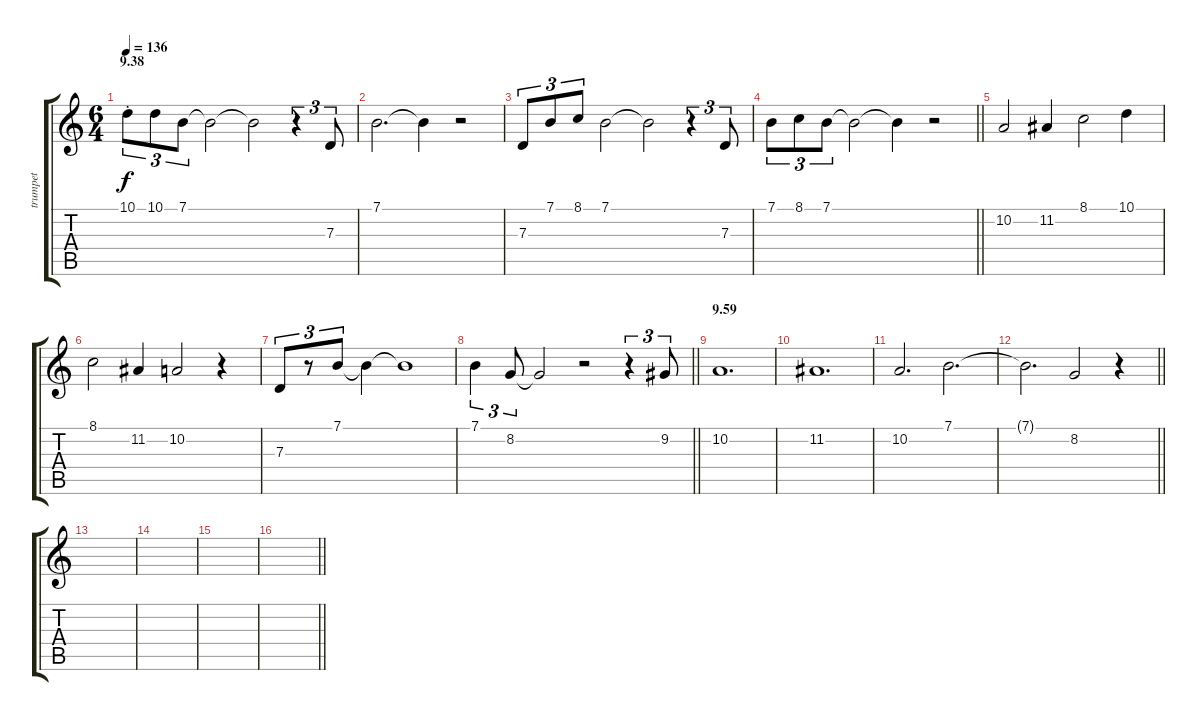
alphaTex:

\track ("trumpet" "trumpet") {instrument trumpet}
\staff {score tabs}
\tuning (E4 B3 G3 D3 A2 E2) {hide}
\ts (6 4)
\section ("" "9.38")
\tempo 136
\clef g2
\ks c
10.1{st}.8{tu (3 2) dy f} 10.1.8{tu (3 2)} 7.1.8{tu (3 2)} 7.1{t}.2 7.1{t}.2 r.4{tu (3 2)} 7.3.8{tu (3 2)} |
7.1.2{d} 7.1{t}.4 r.2 |
7.3.8{tu (3 2)} 7.1.8{tu (3 2)} 8.1.8{tu (3 2)} 7.1.2 7.1{t}.2 r.4{tu (3 2)} 7.3.8{tu (3 2)} |
\barLineRight lightlight
7.1.8{tu (3 2)} 8.1.8{tu (3 2)} 7.1.8{tu (3 2)} 7.1{t}.2 7.1{t}.4 r.2 |
10.2.2 11.2.4 8.1.2 10.1.4 |
8.1.2 11.2.4 10.2.2 r.4 |
7.3.8{tu (3 2)} r.8{tu (3 2)} 7.1.8{tu (3 2)} 7.1{t}.4 7.1{t}.1 |
\barLineRight lightlight
7.1.4{tu (3 2)} 8.2.8{tu (3 2)} 8.2{t}.2 r.2 r.4{tu (3 2)} 9.2.8{tu (3 2)} |
\section ("" "9.59")
10.2.1{d} |
11.2.1{d} |
10.2.2{d} 7.1.2{d} |
\barLineRight lightlight
7.1{t}.2{d} 8.2.2 r.4 |
|
|
|
\barLineRight lightlight
